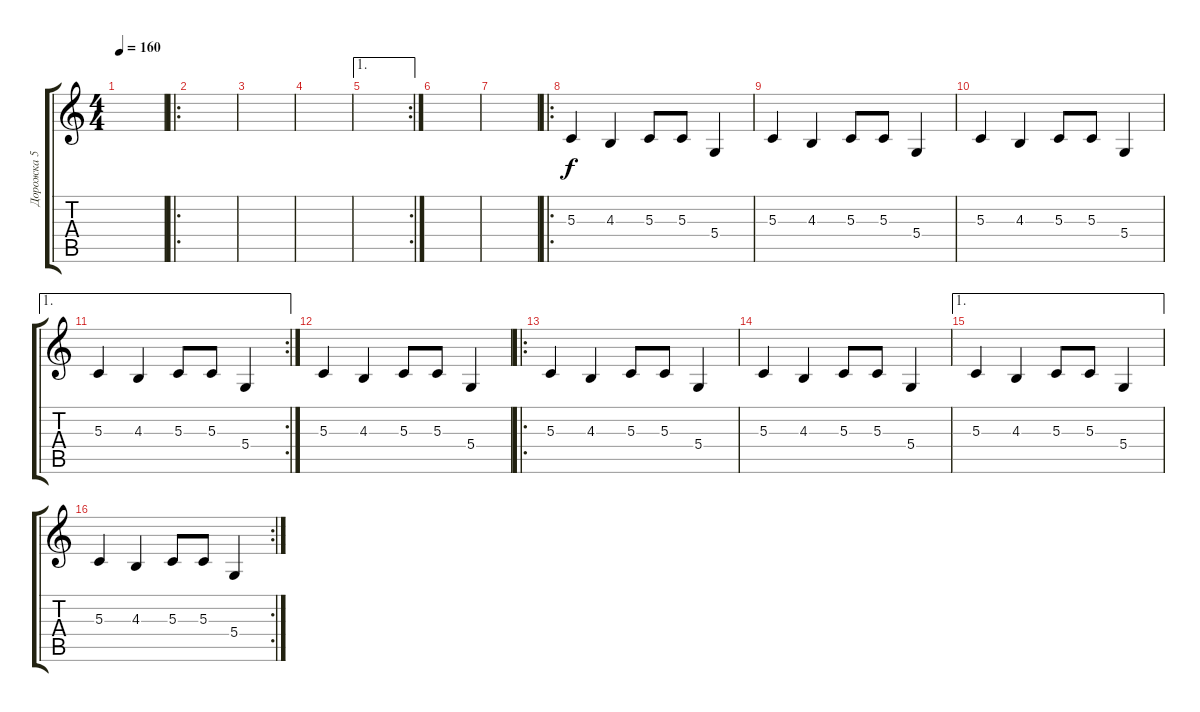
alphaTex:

\track ("Дорожка 5" "Дорожка 5") {instrument lead1square}
\staff {score tabs}
\tuning (E4 B3 G3 D3 A2 E2) {hide}
\ts (4 4)
\tempo 160
\clef g2
\ks c
|
\ro
|
|
|
\ae 1
\rc 2
|
|
|
\ro
5.3.4 4.3.4 5.3.8 5.3.8 5.4.4 |
5.3.4 4.3.4 5.3.8 5.3.8 5.4.4 |
5.3.4 4.3.4 5.3.8 5.3.8 5.4.4 |
\ae 1
\rc 2
5.3.4 4.3.4 5.3.8 5.3.8 5.4.4 |
5.3.4 4.3.4 5.3.8 5.3.8 5.4.4 |
\ro
5.3.4 4.3.4 5.3.8 5.3.8 5.4.4 |
5.3.4 4.3.4 5.3.8 5.3.8 5.4.4 |
\ae 1
5.3.4 4.3.4 5.3.8 5.3.8 5.4.4 |
\rc 2
5.3.4 4.3.4 5.3.8 5.3.8 5.4.4
